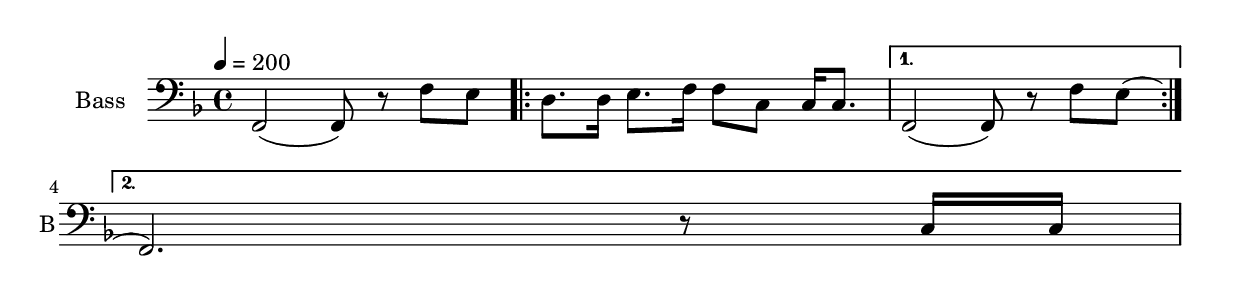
% DOCUMENTME!

\version "1.3.146"




voiceE =  \notes {
\clef bass
 \property Staff.instrument = "Bass"
 \property Staff.instr = "B"
% \property Staff.VoltaBracket = \turnOff

 \time 4/4  f,2 (   ) f,8    r8   f8    e8    
\repeat  volta 2
{
 d8.    d16    e8.    f16    f8    c8    c16    c8. 
}
\alternative
{
    {   f,2 (   ) f,8    r8   f8    e8 ( \break   }
    {   ) f,2.    r8   c16    c16      |
    }
}
}
voicedefault =  \notes {
 
 \time 4/4 \key f \major  
 \tempo 4 = 200
}
\score{
        \notes <


        \context Staff="4"
        {
            \voicedefault
            \voiceE 
        }

    >
        \paper {
            \translator {
                 \StaffContext
		 TimeSignature \override   #'style = #'C
            }
        }
}

